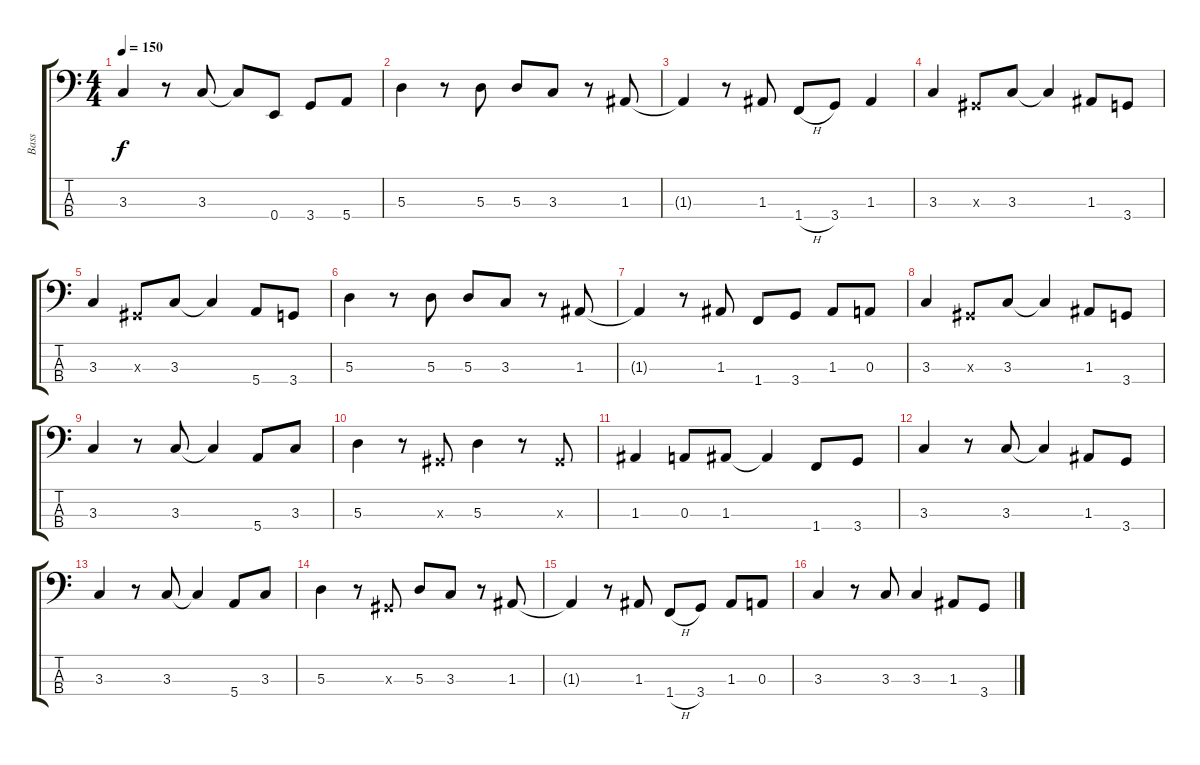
\track ("Bass" "Bass") {instrument electricbassfinger}
\staff {score tabs}
\tuning (G2 D2 A1 E1) {hide}
\ts (4 4)
\tempo 150
\clef f4
\ks c
3.3.4{dy f} r.8 3.3.8 3.3{t}.8 0.4.8 3.4.8 5.4.8 |
5.3.4 r.8 5.3.8 5.3.8 3.3.8 r.8 1.3.8 |
1.3{t}.4 r.8 1.3.8 1.4{h}.8 3.4.8 1.3.4 |
3.3.4 -1.3{x}.8 3.3.8 3.3{t}.4 1.3.8 3.4.8 |
3.3.4 -1.3{x}.8 3.3.8 3.3{t}.4 5.4.8 3.4.8 |
5.3.4 r.8 5.3.8 5.3.8 3.3.8 r.8 1.3.8 |
1.3{t}.4 r.8 1.3.8 1.4.8 3.4.8 1.3.8 0.3.8 |
3.3.4 -1.3{x}.8 3.3.8 3.3{t}.4 1.3.8 3.4.8 |
3.3.4 r.8 3.3.8 3.3{t}.4 5.4.8 3.3.8 |
5.3.4 r.8 -1.3{x}.8 5.3.4 r.8 -1.3{x}.8 |
1.3.4 0.3.8 1.3.8 1.3{t}.4 1.4.8 3.4.8 |
3.3.4 r.8 3.3.8 3.3{t}.4 1.3.8 3.4.8 |
3.3.4 r.8 3.3.8 3.3{t}.4 5.4.8 3.3.8 |
5.3.4 r.8 -1.3{x}.8 5.3.8 3.3.8 r.8 1.3.8 |
1.3{t}.4 r.8 1.3.8 1.4{h}.8 3.4.8 1.3.8 0.3.8 |
3.3.4 r.8 3.3.8 3.3.4 1.3.8 3.4.8
